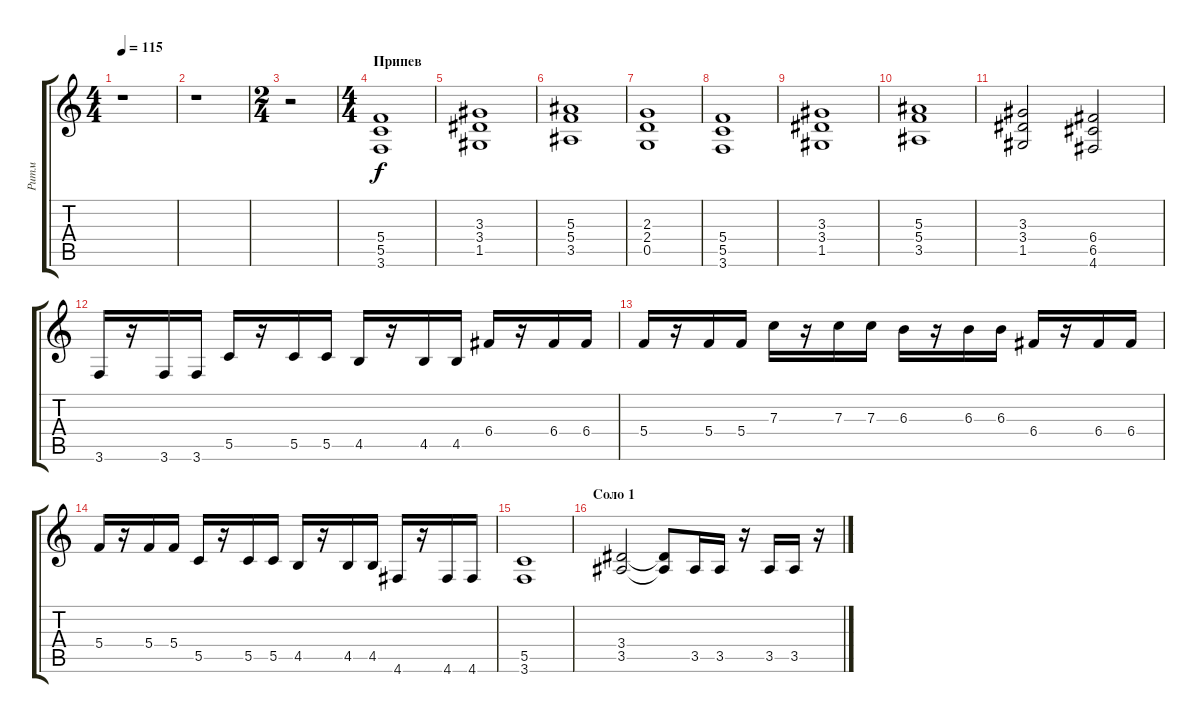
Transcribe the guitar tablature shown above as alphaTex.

\track ("Ритм" "Ритм") {instrument distortionguitar}
\staff {score tabs}
\tuning (D4 A3 F3 C3 G2 D2) {hide}
\ts (4 4)
\tempo 115
\clef g2
\ks c
r.1{dy f} |
r.1 |
\ts (2 4)
r.2 |
\ts (4 4)
\section ("" "Припев")
(5.4 5.5 3.6).1 |
(3.3 3.4 1.5).1 |
(5.3 5.4 3.5).1 |
(2.3 2.4 0.5).1 |
(5.4 5.5 3.6).1 |
(3.3 3.4 1.5).1 |
(5.3 5.4 3.5).1 |
(3.3 3.4 1.5).2 (6.4 6.5 4.6).2 |
\section ("" "")
3.6.16 r.16 3.6.16 3.6.16 5.5.16 r.16 5.5.16 5.5.16 4.5.16 r.16 4.5.16 4.5.16 6.4.16 r.16 6.4.16 6.4.16 |
5.4.16 r.16 5.4.16 5.4.16 7.3.16 r.16 7.3.16 7.3.16 6.3.16 r.16 6.3.16 6.3.16 6.4.16 r.16 6.4.16 6.4.16 |
5.4.16 r.16 5.4.16 5.4.16 5.5.16 r.16 5.5.16 5.5.16 4.5.16 r.16 4.5.16 4.5.16 4.6.16 r.16 4.6.16 4.6.16 |
(5.5 3.6).1 |
\section ("" "Соло 1")
(3.4 3.5).2 (3.4{t} 3.5{t}).8 3.5.16 3.5.16 r.16 3.5.16 3.5.16 r.16
